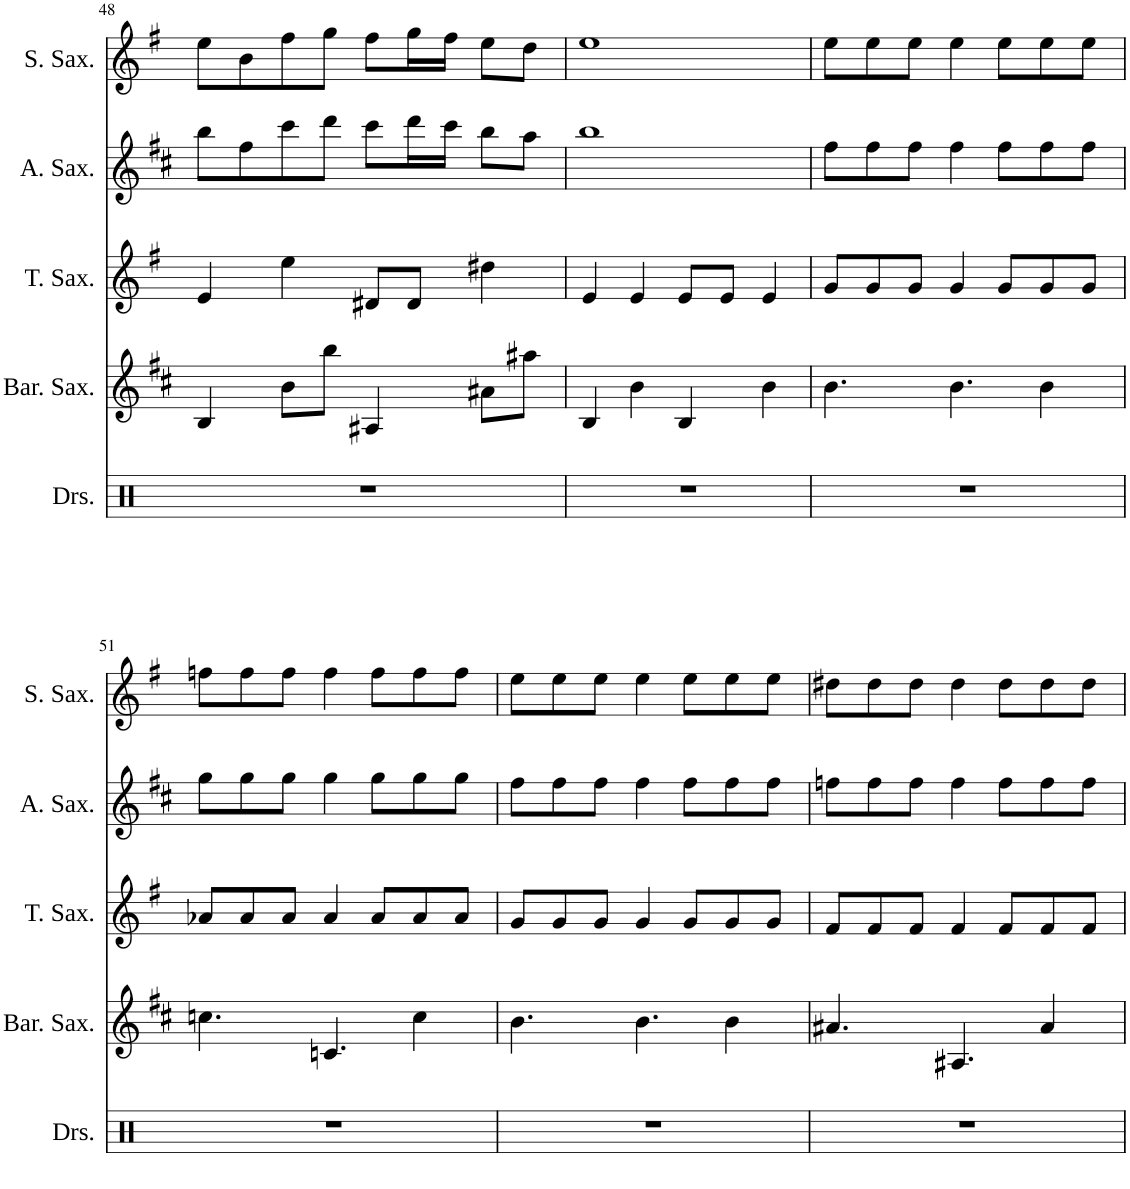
**kern	**kern	**kern	**kern	**kern
*part5	*part4	*part3	*part2	*part1
*staff5	*staff4	*staff3	*staff2	*staff1
*I"Drumset	*I"Baritone Saxophone	*I"Tenor Saxophone	*I"Alto Saxophone	*I"Soprano Saxophone
*I'Drs.	*I'Bar. Sax.	*I'T. Sax.	*I'A. Sax.	*I'S. Sax.
!!LO:PB:g=z
*clefX	*clefG2	*clefG2	*clefG2	*clefG2
*	*Trd12c21	*Trd8c14	*Trd5c9	*Trd1c2
*k[]	*k[f#c#]	*k[f#]	*k[f#c#]	*k[f#]
*M4/4	*M4/4	*M4/4	*M4/4	*M4/4
=48	=48	=48	=48	=48
1r	4B/	4e/	8bb\L	8ee\L
.	.	.	8ff#\	8b\
.	8b\L	4ee\	8ccc#\	8ff#\
.	8bb\J	.	8ddd\J	8gg\J
.	4A#X/	8d#X/L	8ccc#\L	8ff#\L
.	.	8d#/J	16ddd\L	16gg\L
.	.	.	16ccc#\JJ	16ff#\JJ
.	8a#X\L	4dd#X\	8bb\L	8ee\L
.	8aa#X\J	.	8aa\J	8dd\J
=49	=49	=49	=49	=49
1r	4B/	4e/	1bb	1ee
.	4b\	4e/	.	.
.	4B/	8e/L	.	.
.	.	8e/J	.	.
.	4b\	4e/	.	.
=50	=50	=50	=50	=50
1r	4.b\	8g/L	8ff#\L	8ee\L
.	.	8g/	8ff#\	8ee\
.	.	8g/J	8ff#\J	8ee\J
.	4.b\	4g/	4ff#\	4ee\
.	.	8g/L	8ff#\L	8ee\L
.	4b\	8g/	8ff#\	8ee\
.	.	8g/J	8ff#\J	8ee\J
!!LO:LB:g=z
=51	=51	=51	=51	=51
1r	4.ccn\	8a-X/L	8gg\L	8ffn\L
.	.	8a-/	8gg\	8ff\
.	.	8a-/J	8gg\J	8ff\J
.	4.cn/	4a-/	4gg\	4ff\
.	.	8a-/L	8gg\L	8ff\L
.	4cc\	8a-/	8gg\	8ff\
.	.	8a-/J	8gg\J	8ff\J
=52	=52	=52	=52	=52
1r	4.b\	8g/L	8ff#\L	8ee\L
.	.	8g/	8ff#\	8ee\
.	.	8g/J	8ff#\J	8ee\J
.	4.b\	4g/	4ff#\	4ee\
.	.	8g/L	8ff#\L	8ee\L
.	4b\	8g/	8ff#\	8ee\
.	.	8g/J	8ff#\J	8ee\J
=53	=53	=53	=53	=53
1r	4.a#X/	8f#/L	8ffn\L	8dd#X\L
.	.	8f#/	8ff\	8dd#\
.	.	8f#/J	8ff\J	8dd#\J
.	4.A#X/	4f#/	4ff\	4dd#\
.	.	8f#/L	8ff\L	8dd#\L
.	4a#/	8f#/	8ff\	8dd#\
.	.	8f#/J	8ff\J	8dd#\J
=	=	=	=	=
*-	*-	*-	*-	*-
